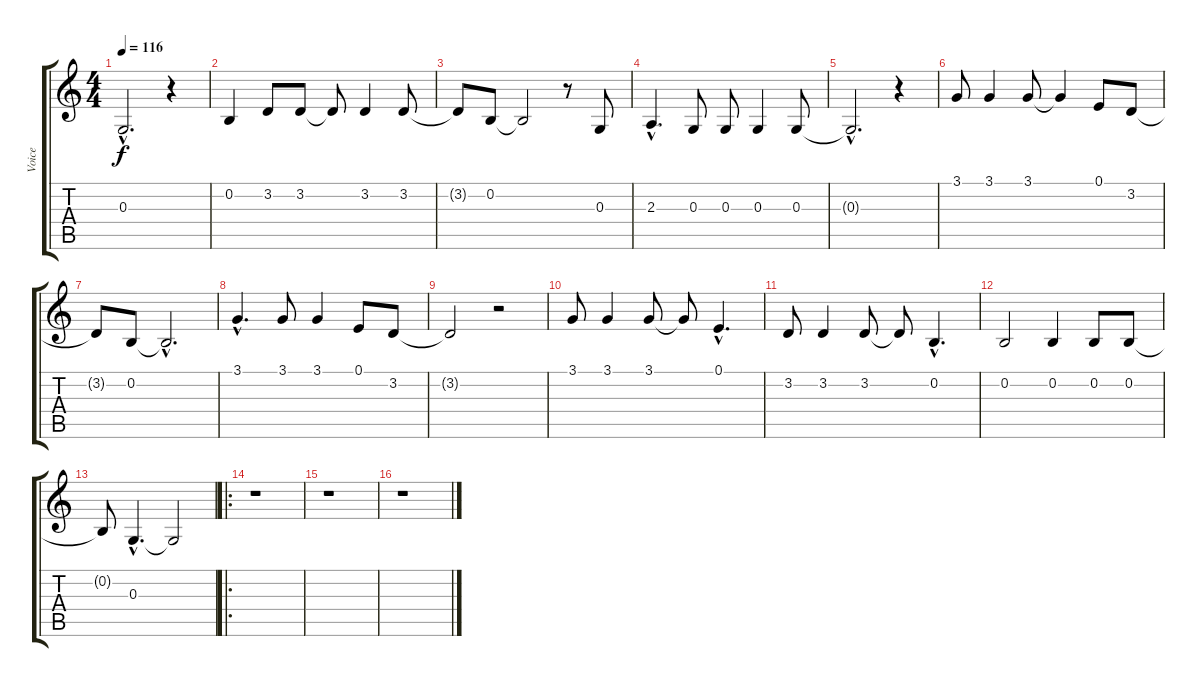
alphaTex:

\track ("Voice" "Voice") {instrument synthvoice}
\staff {score tabs}
\tuning (E4 B3 G3 D3 A2 E2) {hide}
\ts (4 4)
\tempo 116
\clef g2
\ks c
0.3{hac t}.2{d dy f} r.4 |
0.2.4 3.2.8 3.2.8 3.2{t}.8 3.2.4 3.2.8 |
3.2{t}.8 0.2.8 0.2{t}.2 r.8 0.3.8 |
2.3{hac}.4{d} 0.3.8 0.3.8 0.3.4 0.3.8 |
0.3{hac t}.2{d} r.4 |
3.1.8 3.1.4 3.1.8 3.1{t}.4 0.1.8 3.2.8 |
3.2{t}.8 0.2.8 0.2{hac t}.2{d} |
3.1{hac}.4{d} 3.1.8 3.1.4 0.1.8 3.2.8 |
3.2{t}.2 r.2 |
3.1.8 3.1.4 3.1.8 3.1{t}.8 0.1{hac}.4{d} |
3.2.8 3.2.4 3.2.8 3.2{t}.8 0.2{hac}.4{d} |
0.2.2 0.2.4 0.2.8 0.2.8 |
0.2{t}.8 0.3{hac}.4{d} 0.3{t}.2 |
\ro
r.1 |
r.1 |
r.1
